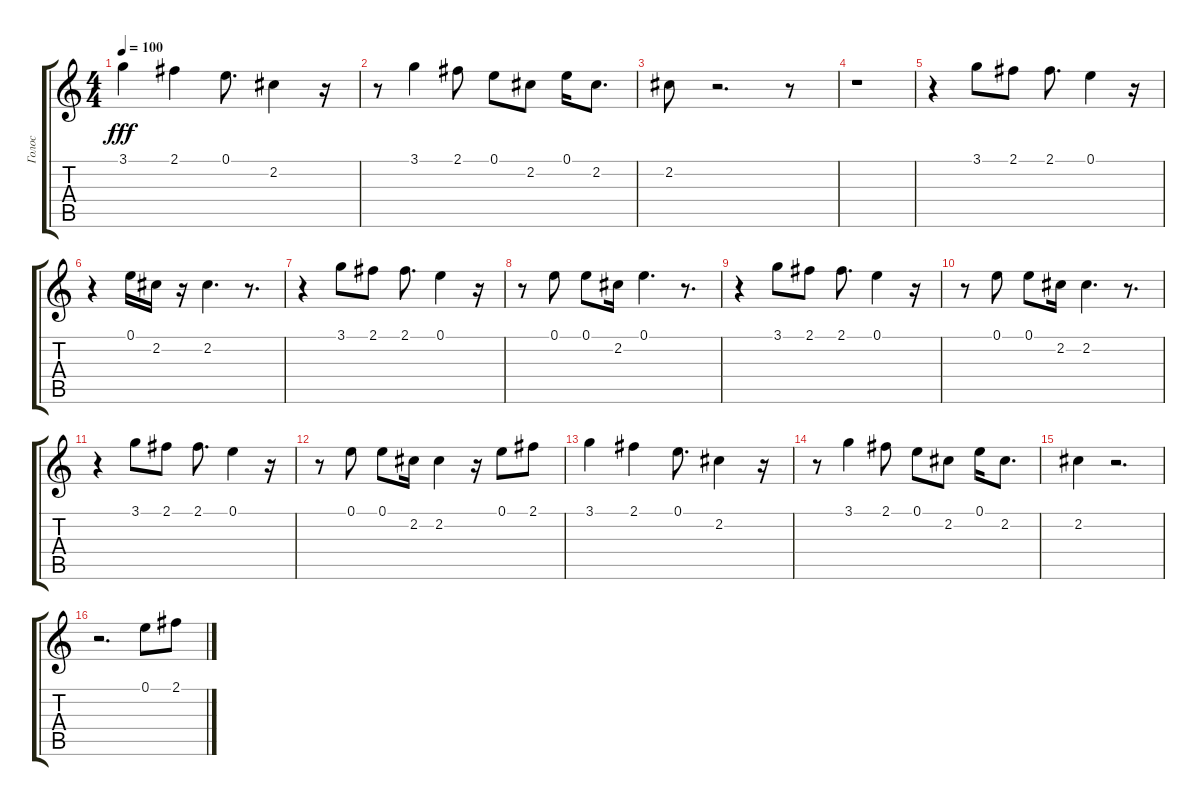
\track ("Голос" "Голос") {instrument acousticguitarsteel}
\staff {score tabs}
\tuning (E4 B3 G3 D3 A2 E2) {hide}
\ts (4 4)
\tempo 100
\clef g2
\ks c
3.1.4{dy fff} 2.1.4 0.1.8{d} 2.2.4 r.16 |
r.8 3.1.4 2.1.8 0.1.8 2.2.8 0.1.16 2.2.8{d} |
2.2.8 r.2{d} r.8 |
r.1 |
r.4 3.1.8 2.1.8 2.1.8{d} 0.1.4 r.16 |
r.4 0.1.16 2.2.16 r.16 2.2.4{d} r.8{d} |
r.4 3.1.8 2.1.8 2.1.8{d} 0.1.4 r.16 |
r.8 0.1.8 0.1.8 2.2.16 0.1.4{d} r.8{d} |
r.4 3.1.8 2.1.8 2.1.8{d} 0.1.4 r.16 |
r.8 0.1.8 0.1.8 2.2.16 2.2.4{d} r.8{d} |
r.4 3.1.8 2.1.8 2.1.8{d} 0.1.4 r.16 |
r.8 0.1.8 0.1.8 2.2.16 2.2.4 r.16 0.1.8 2.1.8 |
3.1.4 2.1.4 0.1.8{d} 2.2.4 r.16 |
r.8 3.1.4 2.1.8 0.1.8 2.2.8 0.1.16 2.2.8{d} |
2.2.4 r.2{d} |
r.2{d} 0.1.8 2.1.8
